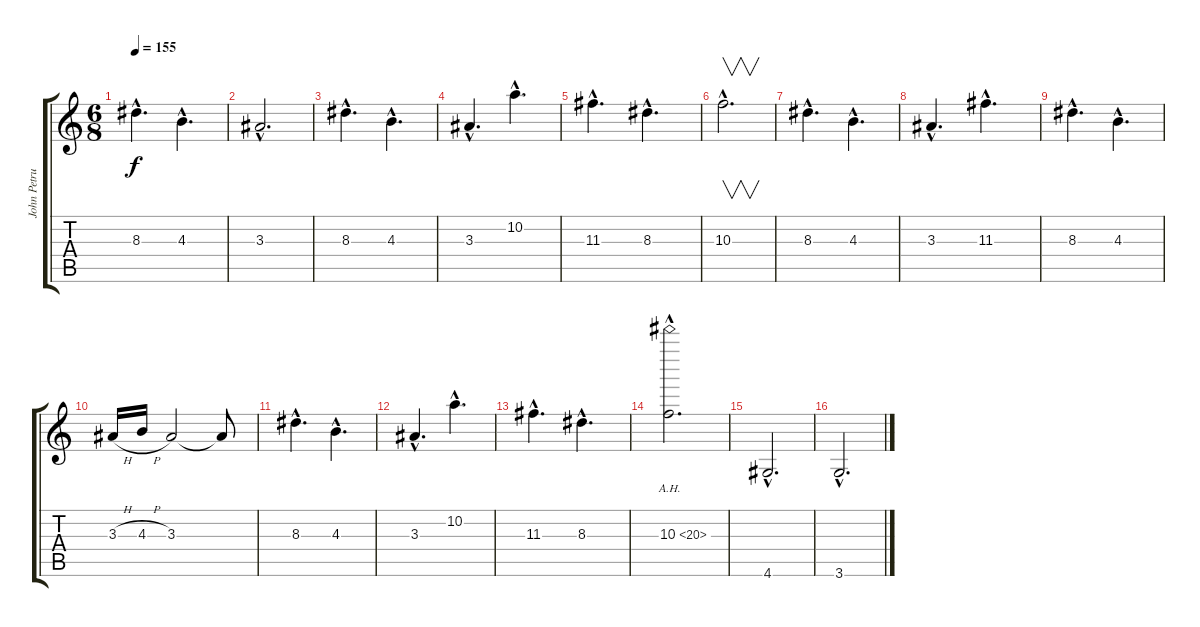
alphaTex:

\track ("John Petrucci - 6 Strings Guitar" "John Petru") {instrument distortionguitar}
\staff {score tabs}
\tuning (E4 B3 G3 D3 A2 E2) {hide}
\ts (6 8)
\tempo 155
\clef g2
\ks c
8.3{hac}.4{d dy f} 4.3{hac}.4{d} |
3.3{hac}.2{d} |
8.3{hac}.4{d} 4.3{hac}.4{d} |
3.3{hac}.4{d} 10.2{hac}.4{d} |
11.3{hac}.4{d} 8.3{hac}.4{d} |
10.3{hac}.2{v d} |
8.3{hac}.4{d} 4.3{hac}.4{d} |
3.3{hac}.4{d} 11.3{hac}.4{d} |
8.3{hac}.4{d} 4.3{hac}.4{d} |
3.3{h}.16 4.3{h}.16 3.3.2 3.3{t}.8 |
8.3{hac}.4{d} 4.3{hac}.4{d} |
3.3{hac}.4{d} 10.2{hac}.4{d} |
11.3{hac}.4{d} 8.3{hac}.4{d} |
10.3{ah 10 hac}.2{d} |
4.6{hac}.2{d} |
3.6{hac}.2{d}
